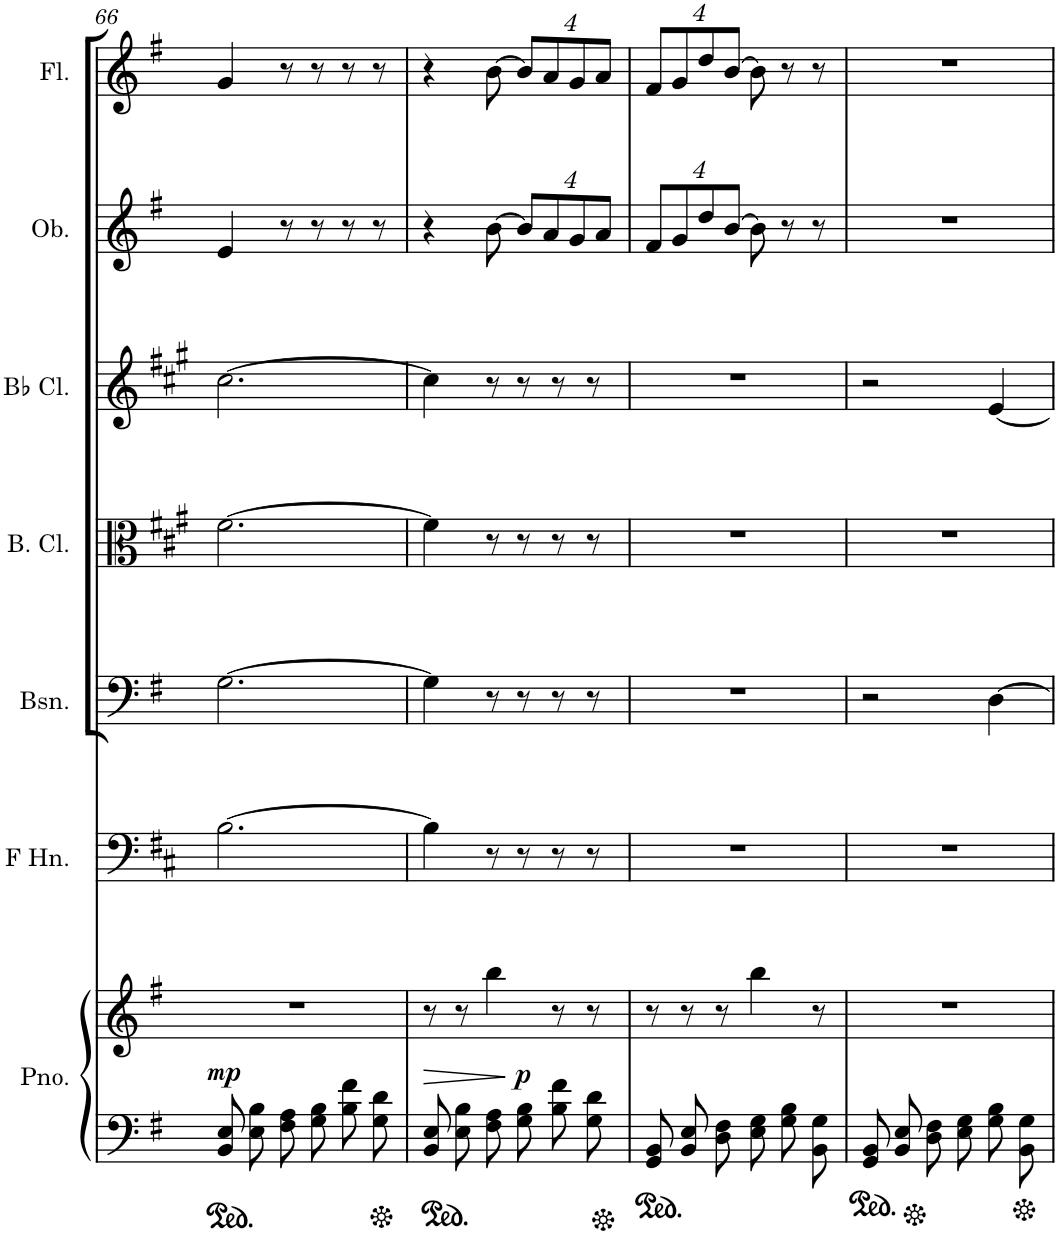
**kern	**kern	**dynam	**kern	**kern	**kern	**kern	**kern	**kern
*part7	*part7	*part7	*part6	*part5	*part4	*part3	*part2	*part1
*staff8	*staff7	*staff7/8	*staff6	*staff5	*staff4	*staff3	*staff2	*staff1
*I"Grand Piano	*	*	*I"French Horn	*I"Bassoon	*I"Bass Clarinet	*I"Bb Clarinet	*I"Oboe	*I"Flute
*I'Pno.	*	*	*I'F Hn.	*I'Bsn.	*I'B. Cl.	*I'Bb Cl.	*I'Ob.	*I'Fl.
!!LO:PB:g=z
*clefF4	*clefG2	*	*clefF4	*clefF4	*clefC3	*clefG2	*clefG2	*clefG2
*	*	*	*Trd4c7	*	*Trd8c14	*Trd1c2	*	*
*k[f#]	*k[f#]	*	*k[f#c#]	*k[f#]	*k[f#c#g#]	*k[f#c#g#]	*k[f#]	*k[f#]
*e:	*e:	*	*b:	*e:	*f#:	*f#:	*e:	*e:
*M6/8	*M6/8	*	*M6/8	*M6/8	*M6/8	*M6/8	*M6/8	*M6/8
=66	=66	=66	=66	=66	=66	=66	=66	=66
!	!	!LO:DY:a=2	!	!	!	!	!	!
8BB\ 8E\L	2.r	mp	[2.B\	[2.G\	[2.f#\	[2.cc#\	4e/	4g/
8E\ 8B\	.	.	.	.	.	.	.	.
8F#\ 8A\J	.	.	.	.	.	.	8r	8r
8G\ 8B\L	.	.	.	.	.	.	8r	8r
8B\ 8f#\	.	.	.	.	.	.	8r	8r
8G\ 8d\J	.	.	.	.	.	.	8r	8r
=67	=67	=67	=67	=67	=67	=67	=67	=67
8BB\ 8E\L	8r	.	4B\]	4G\]	4f#\]	4cc#\]	4r	4r
8E\ 8B\	8r	.	.	.	.	.	.	.
8F#\ 8A\J	4bb\	.	8r	8r	8r	8r	[8b\	[8b\
*	*	*	*	*	*	*	*Xbrackettup	*Xbrackettup
!	!	!LO:DY:a=2	!	!	!	!	!	!
8G\ 8B\L	.	p	8r	8r	8r	8r	32%3b/L]	32%3b/L]
.	.	.	.	.	.	.	32%3a/	32%3a/
8B\ 8f#\	8r	.	8r	8r	8r	8r	.	.
.	.	.	.	.	.	.	32%3g/	32%3g/
8G\ 8d\J	8r	.	8r	8r	8r	8r	.	.
.	.	.	.	.	.	.	32%3a/J	32%3a/J
=68	=68	=68	=68	=68	=68	=68	=68	=68
8GG/ 8BB/L	8r	.	2.r	2.r	2.r	2.r	32%3f#/L	32%3f#/L
.	.	.	.	.	.	.	32%3g/	32%3g/
8BB/ 8E/	8r	.	.	.	.	.	.	.
.	.	.	.	.	.	.	32%3dd/	32%3dd/
8D/ 8F#/J	8r	.	.	.	.	.	.	.
.	.	.	.	.	.	.	[32%3b/J	[32%3b/J
8E\ 8G\L	4bb\	.	.	.	.	.	8b\]	8b\]
8G\ 8B\	.	.	.	.	.	.	8r	8r
8BB\ 8G\J	8r	.	.	.	.	.	8r	8r
=69	=69	=69	=69	=69	=69	=69	=69	=69
8GG/ 8BB/L	2.r	.	2.r	2r	2.r	2r	2.r	2.r
8BB/ 8E/	.	.	.	.	.	.	.	.
8D/ 8F#/J	.	.	.	.	.	.	.	.
8E\ 8G\L	.	.	.	.	.	.	.	.
8G\ 8B\	.	.	.	[4D\	.	[4e/	.	.
8BB\ 8G\J	.	.	.	.	.	.	.	.
=	=	=	=	=	=	=	=	=
*-	*-	*-	*-	*-	*-	*-	*-	*-
